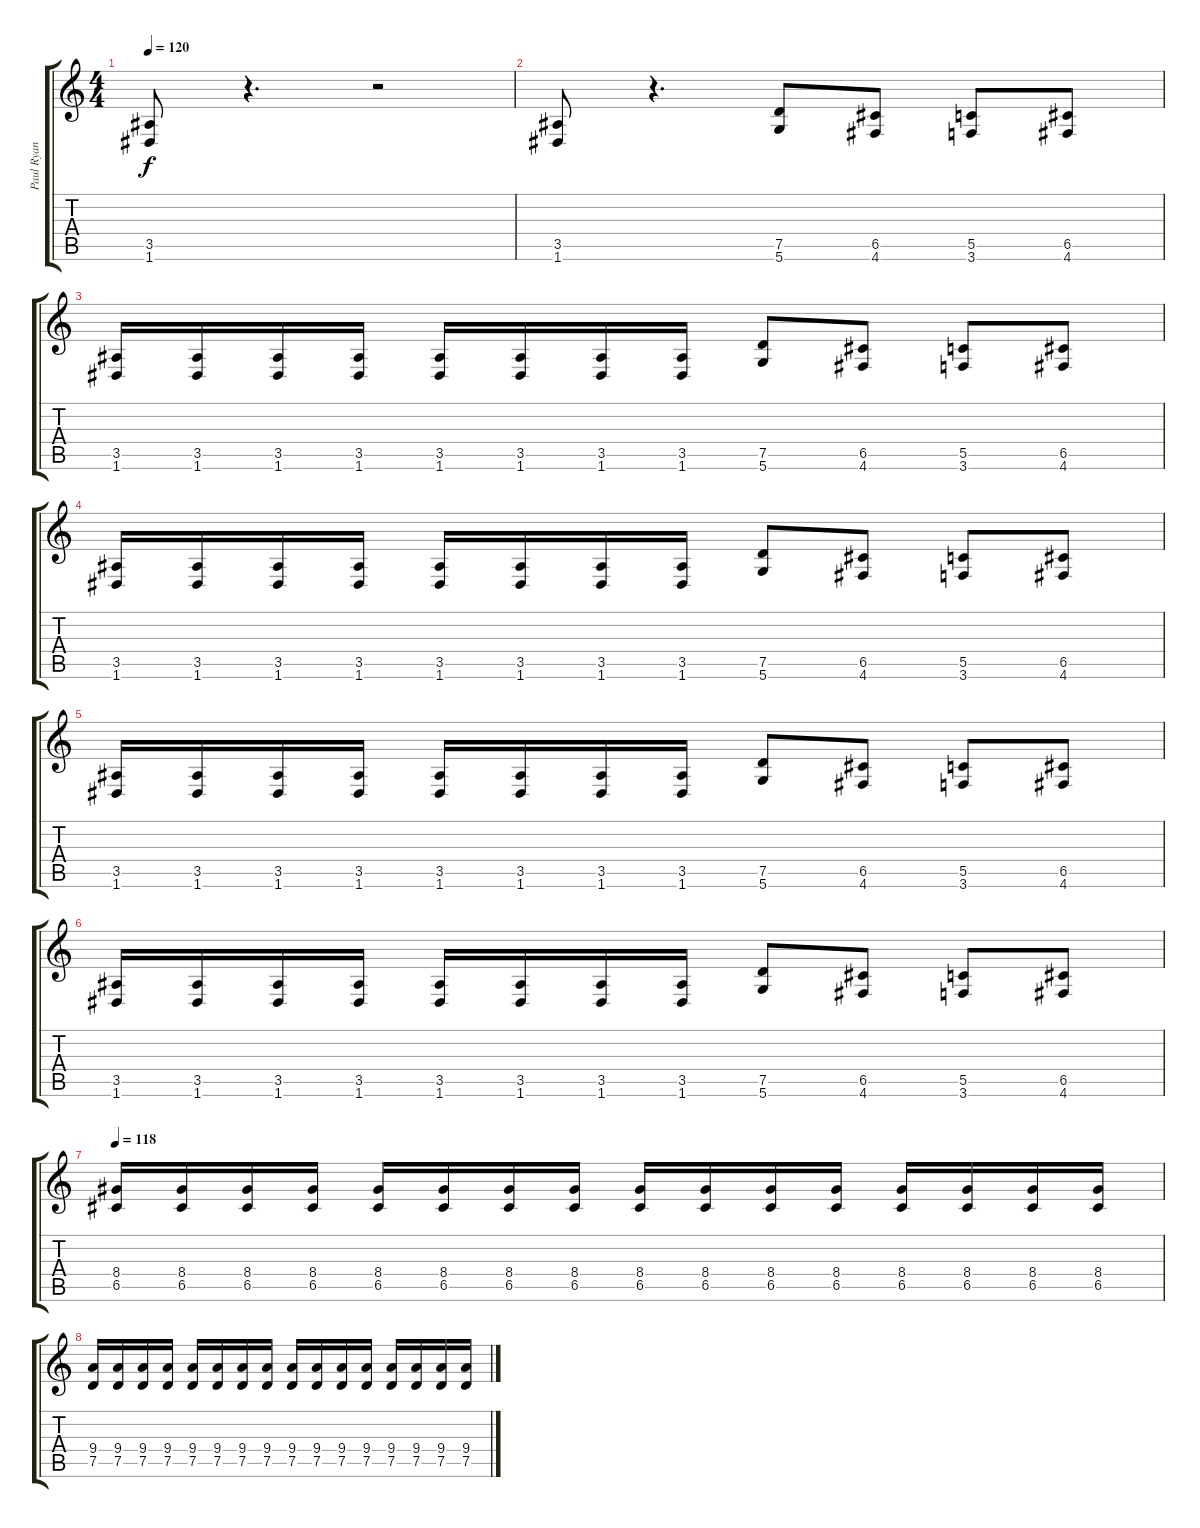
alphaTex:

\track ("Paul Ryan (Guitar)" "Paul Ryan ") {instrument distortionguitar}
\staff {score tabs}
\tuning (D4 A3 F3 C3 G2 D2) {hide}
\ts (4 4)
\tempo 120
\clef g2
\ks c
(3.5 1.6).8{dy f} r.4{d} r.2 |
(3.5 1.6).8 r.4{d} (7.5 5.6).8 (6.5 4.6).8 (5.5 3.6).8 (6.5 4.6).8 |
(3.5 1.6).16 (3.5 1.6).16 (3.5 1.6).16 (3.5 1.6).16 (3.5 1.6).16 (3.5 1.6).16 (3.5 1.6).16 (3.5 1.6).16 (7.5 5.6).8 (6.5 4.6).8 (5.5 3.6).8 (6.5 4.6).8 |
(3.5 1.6).16 (3.5 1.6).16 (3.5 1.6).16 (3.5 1.6).16 (3.5 1.6).16 (3.5 1.6).16 (3.5 1.6).16 (3.5 1.6).16 (7.5 5.6).8 (6.5 4.6).8 (5.5 3.6).8 (6.5 4.6).8 |
(3.5 1.6).16 (3.5 1.6).16 (3.5 1.6).16 (3.5 1.6).16 (3.5 1.6).16 (3.5 1.6).16 (3.5 1.6).16 (3.5 1.6).16 (7.5 5.6).8 (6.5 4.6).8 (5.5 3.6).8 (6.5 4.6).8 |
(3.5 1.6).16 (3.5 1.6).16 (3.5 1.6).16 (3.5 1.6).16 (3.5 1.6).16 (3.5 1.6).16 (3.5 1.6).16 (3.5 1.6).16 (7.5 5.6).8 (6.5 4.6).8 (5.5 3.6).8 (6.5 4.6).8 |
\tempo 118
(8.4 6.5).16 (8.4 6.5).16 (8.4 6.5).16 (8.4 6.5).16 (8.4 6.5).16 (8.4 6.5).16 (8.4 6.5).16 (8.4 6.5).16 (8.4 6.5).16 (8.4 6.5).16 (8.4 6.5).16 (8.4 6.5).16 (8.4 6.5).16 (8.4 6.5).16 (8.4 6.5).16 (8.4 6.5).16 |
(9.4 7.5).16 (9.4 7.5).16 (9.4 7.5).16 (9.4 7.5).16 (9.4 7.5).16 (9.4 7.5).16 (9.4 7.5).16 (9.4 7.5).16 (9.4 7.5).16 (9.4 7.5).16 (9.4 7.5).16 (9.4 7.5).16 (9.4 7.5).16 (9.4 7.5).16 (9.4 7.5).16 (9.4 7.5).16
